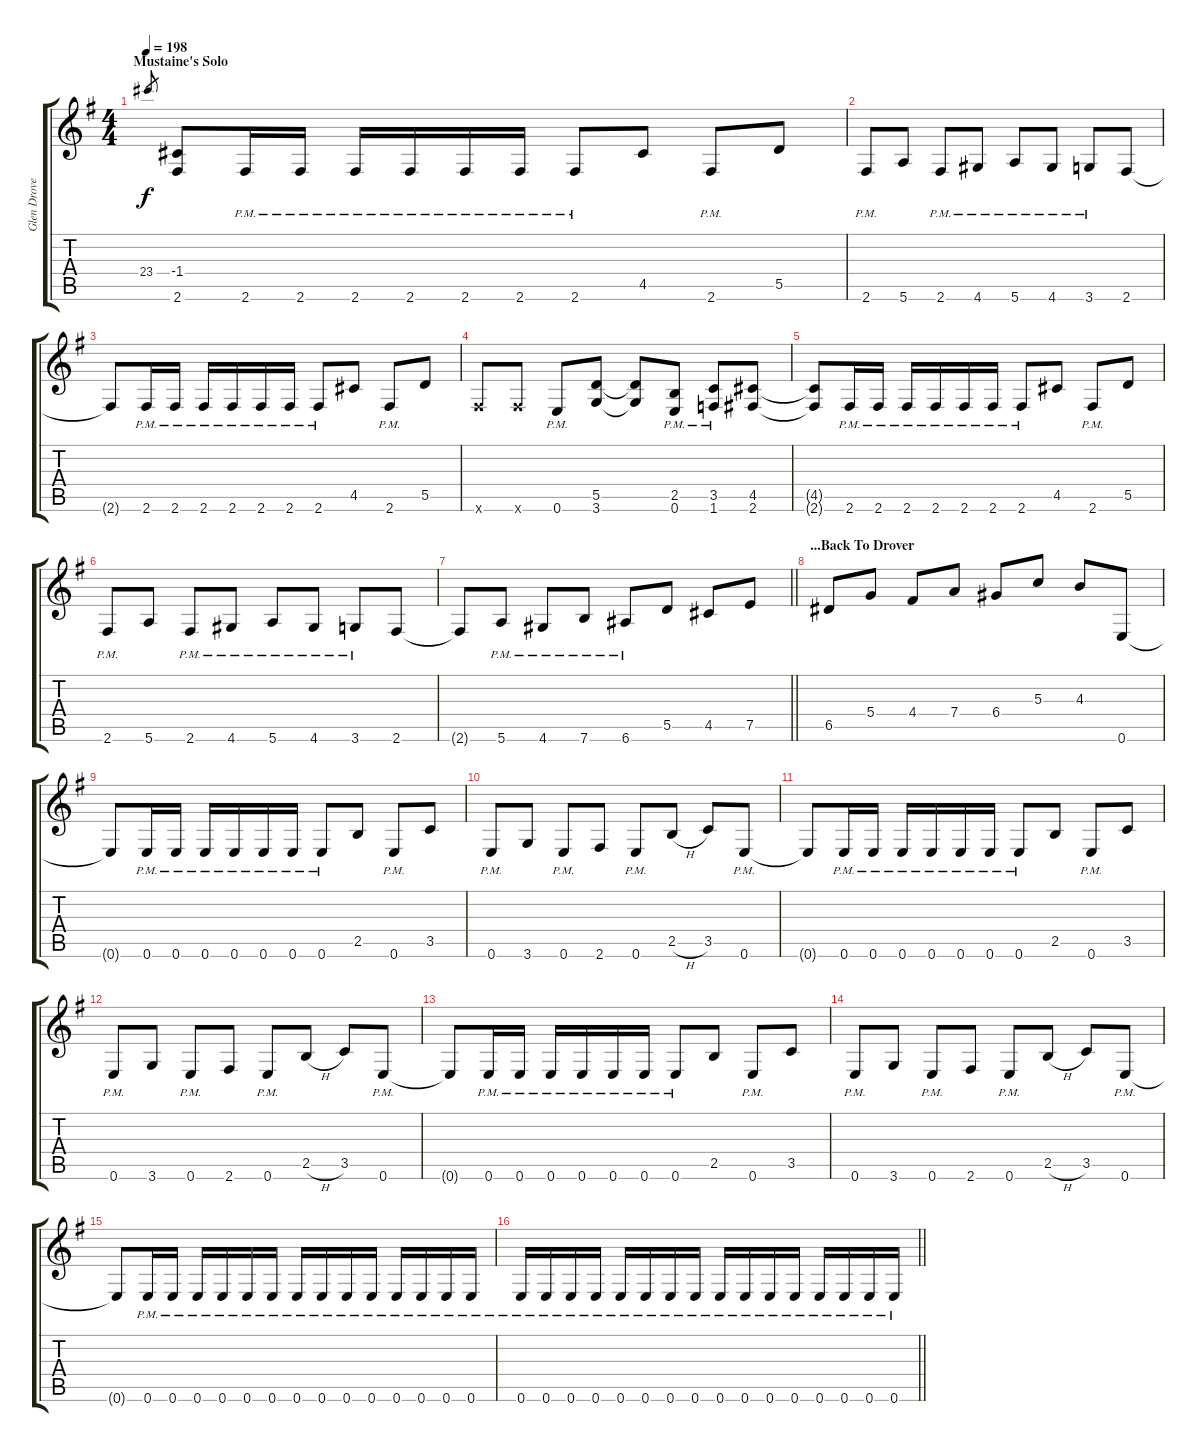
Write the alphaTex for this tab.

\track ("Glen Drover" "Glen Drove") {instrument overdrivenguitar}
\staff {score tabs}
\tuning (E4 B3 G3 D3 A2 E2) {hide}
\ts (4 4)
\section ("" "Mustaine's Solo")
\tempo 198
\clef g2
\ks g
23.4.8{gr dy f} (-1.4 2.6{t}).8 2.6{pm}.16 2.6{pm}.16 2.6{pm}.16 2.6{pm}.16 2.6{pm}.16 2.6{pm}.16 2.6{pm}.8 4.5.8 2.6{pm}.8 5.5.8 |
2.6{pm}.8 5.6.8 2.6{pm}.8 4.6{pm}.8 5.6{pm}.8 4.6{pm}.8 3.6{pm}.8 2.6.8 |
2.6{t}.8 2.6{pm}.16 2.6{pm}.16 2.6{pm}.16 2.6{pm}.16 2.6{pm}.16 2.6{pm}.16 2.6{pm}.8 4.5.8 2.6{pm}.8 5.5.8 |
2.6{x}.8 2.6{x}.8 0.6{pm}.8 (5.5 3.6).8 (5.5{t} 3.6{t}).8 (2.5{pm} 0.6{pm}).8 (3.5{pm} 1.6{pm}).8 (4.5 2.6).8 |
(4.5{t} 2.6{t}).8 2.6{pm}.16 2.6{pm}.16 2.6{pm}.16 2.6{pm}.16 2.6{pm}.16 2.6{pm}.16 2.6{pm}.8 4.5.8 2.6{pm}.8 5.5.8 |
2.6{pm}.8 5.6.8 2.6{pm}.8 4.6{pm}.8 5.6{pm}.8 4.6{pm}.8 3.6{pm}.8 2.6.8 |
\barLineRight lightlight
2.6{t}.8 5.6{pm}.8 4.6{pm}.8 7.6{pm}.8 6.6{pm}.8 5.5.8 4.5.8 7.5.8 |
\section ("" "...Back To Drover")
6.5.8 5.4.8 4.4.8 7.4.8 6.4.8 5.3.8 4.3.8 0.6.8 |
0.6{t}.8 0.6{pm}.16 0.6{pm}.16 0.6{pm}.16 0.6{pm}.16 0.6{pm}.16 0.6{pm}.16 0.6{pm}.8 2.5.8 0.6{pm}.8 3.5.8 |
0.6{pm}.8 3.6.8 0.6{pm}.8 2.6.8 0.6{pm}.8 2.5{h}.8 3.5.8 0.6{pm}.8 |
0.6{t}.8 0.6{pm}.16 0.6{pm}.16 0.6{pm}.16 0.6{pm}.16 0.6{pm}.16 0.6{pm}.16 0.6{pm}.8 2.5.8 0.6{pm}.8 3.5.8 |
0.6{pm}.8 3.6.8 0.6{pm}.8 2.6.8 0.6{pm}.8 2.5{h}.8 3.5.8 0.6{pm}.8 |
0.6{t}.8 0.6{pm}.16 0.6{pm}.16 0.6{pm}.16 0.6{pm}.16 0.6{pm}.16 0.6{pm}.16 0.6{pm}.8 2.5.8 0.6{pm}.8 3.5.8 |
0.6{pm}.8 3.6.8 0.6{pm}.8 2.6.8 0.6{pm}.8 2.5{h}.8 3.5.8 0.6{pm}.8 |
0.6{t}.8 0.6{pm}.16 0.6{pm}.16 0.6{pm}.16 0.6{pm}.16 0.6{pm}.16 0.6{pm}.16 0.6{pm}.16 0.6{pm}.16 0.6{pm}.16 0.6{pm}.16 0.6{pm}.16 0.6{pm}.16 0.6{pm}.16 0.6{pm}.16 |
\barLineRight lightlight
0.6{pm}.16 0.6{pm}.16 0.6{pm}.16 0.6{pm}.16 0.6{pm}.16 0.6{pm}.16 0.6{pm}.16 0.6{pm}.16 0.6{pm}.16 0.6{pm}.16 0.6{pm}.16 0.6{pm}.16 0.6{pm}.16 0.6{pm}.16 0.6{pm}.16 0.6{pm}.16
